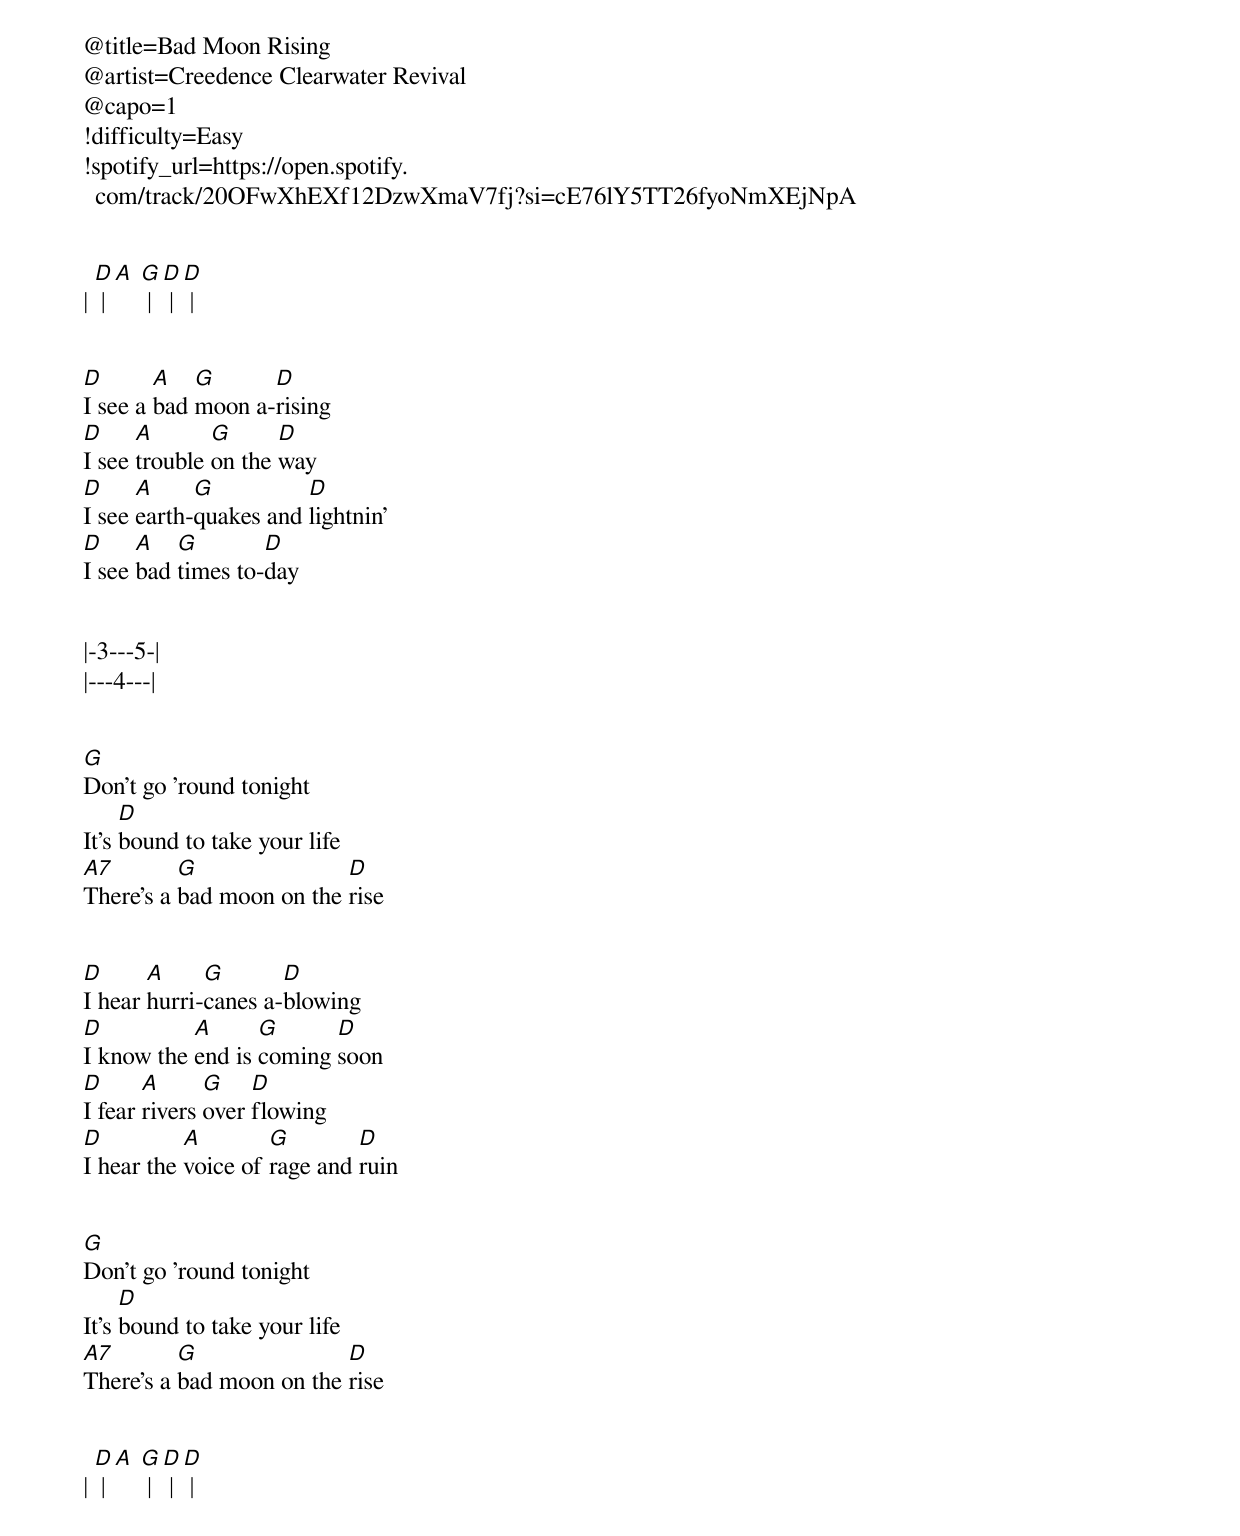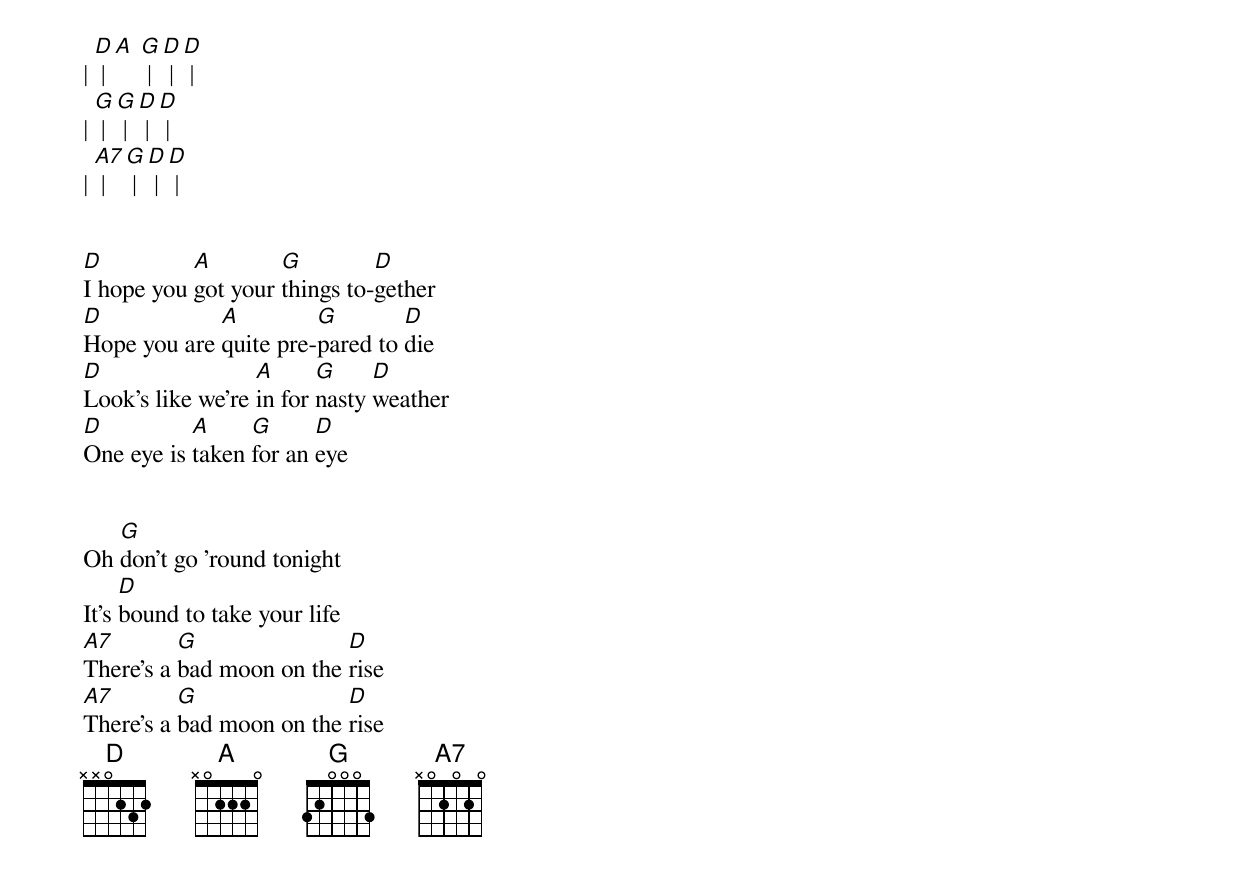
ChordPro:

@title=Bad Moon Rising
@artist=Creedence Clearwater Revival
@capo=1
!difficulty=Easy
!spotify_url=https://open.spotify.com/track/20OFwXhEXf12DzwXmaV7fj?si=cE76lY5TT26fyoNmXEjNpA


| [D] | [A] [G] | [D] | [D] |


[D]I see a [A]bad [G]moon a-[D]rising
[D]I see [A]trouble [G]on the [D]way
[D]I see [A]earth-[G]quakes and [D]lightnin'
[D]I see [A]bad [G]times to-[D]day


|-3---5-|
|---4---|


[G]Don't go 'round tonight
It's [D]bound to take your life
[A7]There's a [G]bad moon on the [D]rise


[D]I hear [A]hurri-[G]canes a-[D]blowing
[D]I know the [A]end is [G]coming [D]soon
[D]I fear [A]rivers [G]over [D]flowing
[D]I hear the [A]voice of [G]rage and [D]ruin


[G]Don't go 'round tonight
It's [D]bound to take your life
[A7]There's a [G]bad moon on the [D]rise


| [D] | [A] [G] | [D] | [D] |
| [D] | [A] [G] | [D] | [D] |
| [G] | [G] | [D] | [D] |
| [A7] | [G] | [D] | [D] |


[D]I hope you [A]got your [G]things to-[D]gether
[D]Hope you are [A]quite pre-[G]pared to [D]die
[D]Look's like we're [A]in for [G]nasty [D]weather
[D]One eye is [A]taken [G]for an [D]eye


Oh [G]don't go 'round tonight
It's [D]bound to take your life
[A7]There's a [G]bad moon on the [D]rise
[A7]There's a [G]bad moon on the [D]rise
